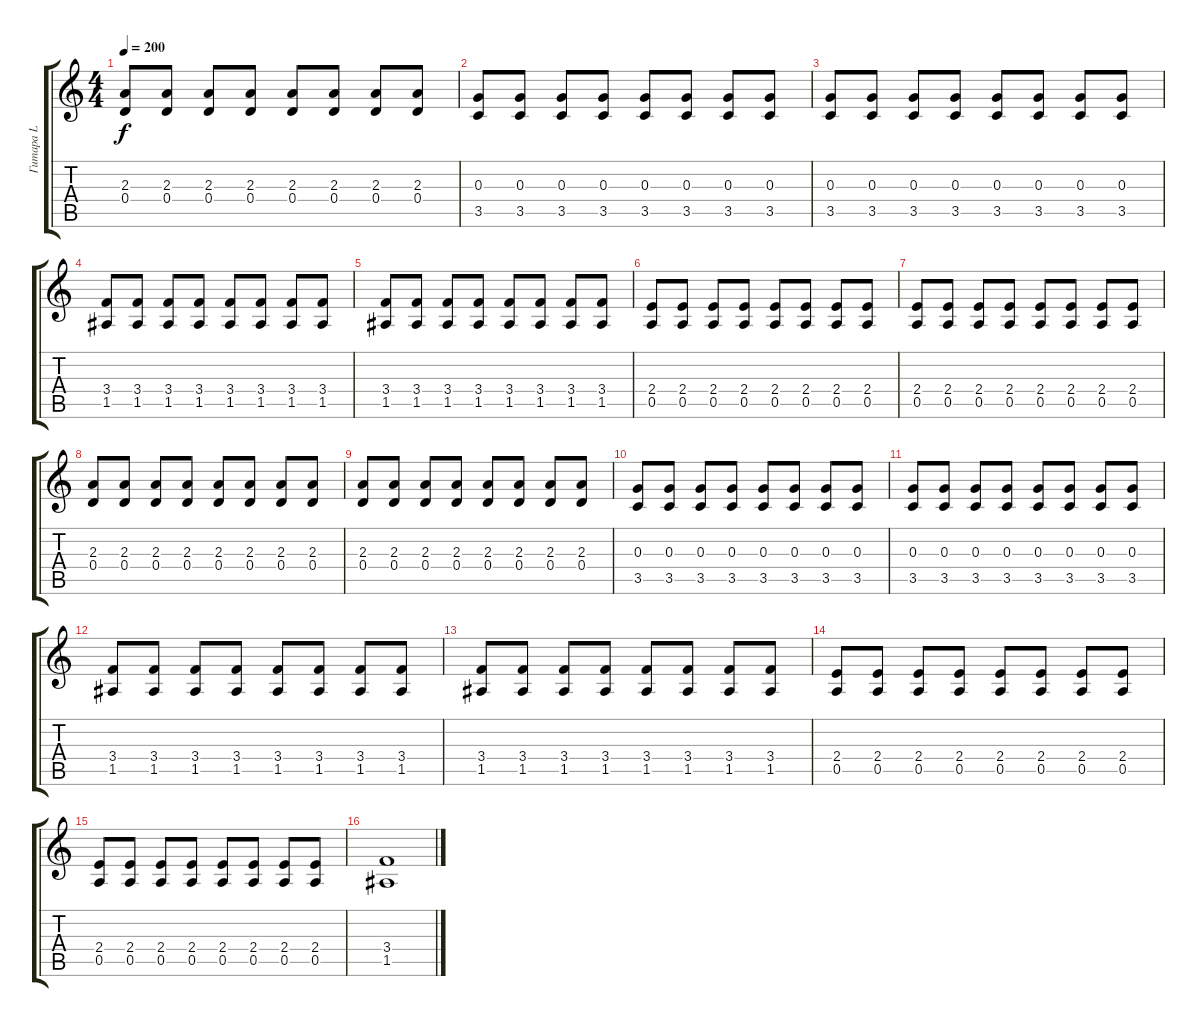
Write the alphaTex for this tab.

\track ("Гитара L" "Гитара L") {instrument distortionguitar}
\staff {score tabs}
\tuning (E4 B3 G3 D3 A2 E2) {hide}
\ts (4 4)
\tempo 200
\clef g2
\ks c
(2.3 0.4).8{dy f} (2.3 0.4).8 (2.3 0.4).8 (2.3 0.4).8 (2.3 0.4).8 (2.3 0.4).8 (2.3 0.4).8 (2.3 0.4).8 |
(0.3 3.5).8 (0.3 3.5).8 (0.3 3.5).8 (0.3 3.5).8 (0.3 3.5).8 (0.3 3.5).8 (0.3 3.5).8 (0.3 3.5).8 |
(0.3 3.5).8 (0.3 3.5).8 (0.3 3.5).8 (0.3 3.5).8 (0.3 3.5).8 (0.3 3.5).8 (0.3 3.5).8 (0.3 3.5).8 |
(3.4 1.5).8 (3.4 1.5).8 (3.4 1.5).8 (3.4 1.5).8 (3.4 1.5).8 (3.4 1.5).8 (3.4 1.5).8 (3.4 1.5).8 |
(3.4 1.5).8 (3.4 1.5).8 (3.4 1.5).8 (3.4 1.5).8 (3.4 1.5).8 (3.4 1.5).8 (3.4 1.5).8 (3.4 1.5).8 |
(2.4 0.5).8 (2.4 0.5).8 (2.4 0.5).8 (2.4 0.5).8 (2.4 0.5).8 (2.4 0.5).8 (2.4 0.5).8 (2.4 0.5).8 |
(2.4 0.5).8 (2.4 0.5).8 (2.4 0.5).8 (2.4 0.5).8 (2.4 0.5).8 (2.4 0.5).8 (2.4 0.5).8 (2.4 0.5).8 |
(2.3 0.4).8 (2.3 0.4).8 (2.3 0.4).8 (2.3 0.4).8 (2.3 0.4).8 (2.3 0.4).8 (2.3 0.4).8 (2.3 0.4).8 |
(2.3 0.4).8 (2.3 0.4).8 (2.3 0.4).8 (2.3 0.4).8 (2.3 0.4).8 (2.3 0.4).8 (2.3 0.4).8 (2.3 0.4).8 |
(0.3 3.5).8 (0.3 3.5).8 (0.3 3.5).8 (0.3 3.5).8 (0.3 3.5).8 (0.3 3.5).8 (0.3 3.5).8 (0.3 3.5).8 |
(0.3 3.5).8 (0.3 3.5).8 (0.3 3.5).8 (0.3 3.5).8 (0.3 3.5).8 (0.3 3.5).8 (0.3 3.5).8 (0.3 3.5).8 |
(3.4 1.5).8 (3.4 1.5).8 (3.4 1.5).8 (3.4 1.5).8 (3.4 1.5).8 (3.4 1.5).8 (3.4 1.5).8 (3.4 1.5).8 |
(3.4 1.5).8 (3.4 1.5).8 (3.4 1.5).8 (3.4 1.5).8 (3.4 1.5).8 (3.4 1.5).8 (3.4 1.5).8 (3.4 1.5).8 |
(2.4 0.5).8 (2.4 0.5).8 (2.4 0.5).8 (2.4 0.5).8 (2.4 0.5).8 (2.4 0.5).8 (2.4 0.5).8 (2.4 0.5).8 |
(2.4 0.5).8 (2.4 0.5).8 (2.4 0.5).8 (2.4 0.5).8 (2.4 0.5).8 (2.4 0.5).8 (2.4 0.5).8 (2.4 0.5).8 |
(3.4 1.5).1{volume 14}
